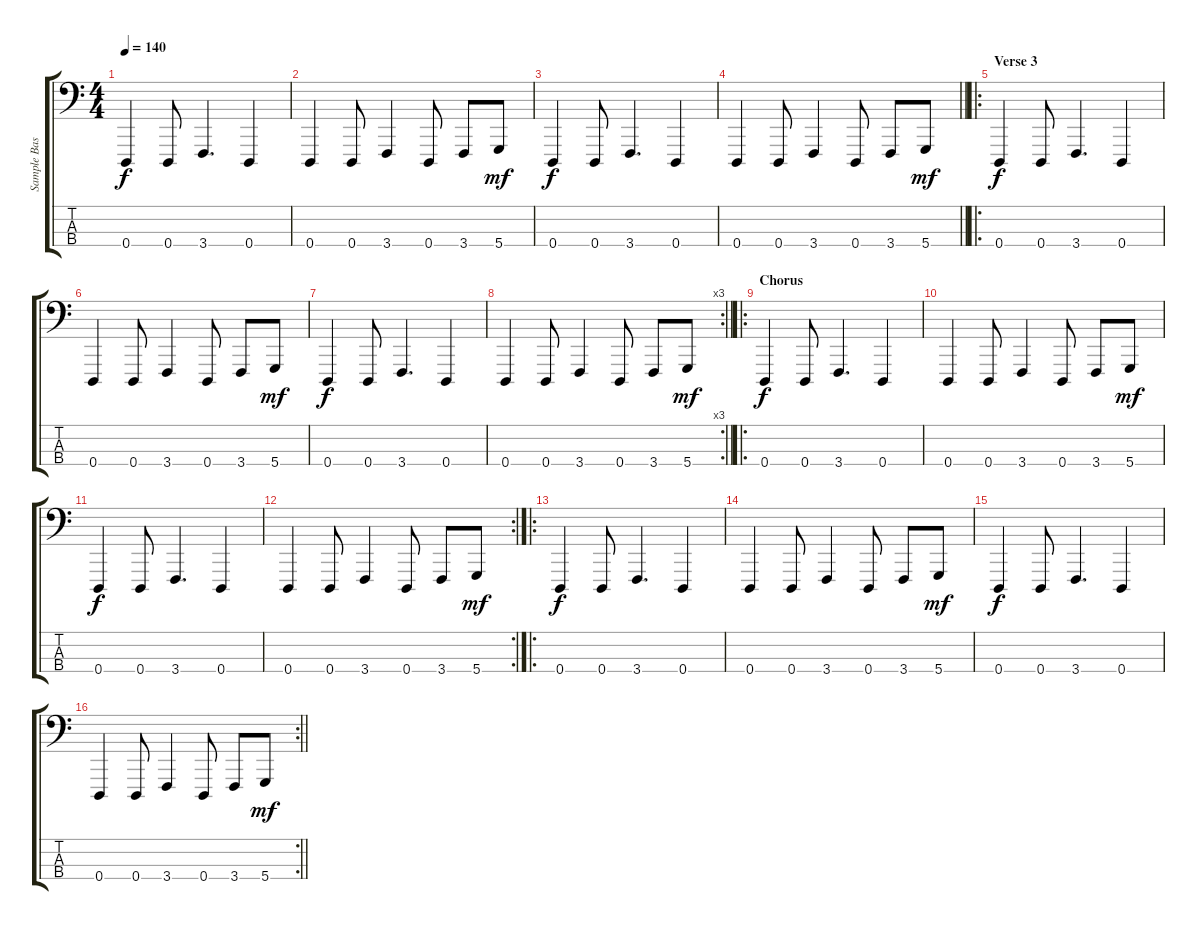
\track ("Sample Bassline" "Sample Bas") {instrument lead8bassandlead}
\staff {score tabs}
\tuning (G2 D2 A1 D1) {hide}
\ts (4 4)
\tempo 140
\clef f4
\ks c
0.4.4{dy f} 0.4.8 3.4.4{d} 0.4.4 |
0.4.4 0.4.8 3.4.4 0.4.8 3.4.8 5.4.8{dy mf} |
0.4.4{dy f} 0.4.8 3.4.4{d} 0.4.4 |
\barLineRight lightlight
0.4.4 0.4.8 3.4.4 0.4.8 3.4.8 5.4.8{dy mf} |
\ro
\section ("" "Verse 3")
0.4.4{dy f} 0.4.8 3.4.4{d} 0.4.4 |
0.4.4 0.4.8 3.4.4 0.4.8 3.4.8 5.4.8{dy mf} |
0.4.4{dy f} 0.4.8 3.4.4{d} 0.4.4 |
\rc 3
\barLineRight lightlight
0.4.4 0.4.8 3.4.4 0.4.8 3.4.8 5.4.8{dy mf} |
\ro
\section ("" "Chorus")
0.4.4{dy f} 0.4.8 3.4.4{d} 0.4.4 |
0.4.4 0.4.8 3.4.4 0.4.8 3.4.8 5.4.8{dy mf} |
0.4.4{dy f} 0.4.8 3.4.4{d} 0.4.4 |
\rc 2
0.4.4 0.4.8 3.4.4 0.4.8 3.4.8 5.4.8{dy mf} |
\ro
0.4.4{dy f} 0.4.8 3.4.4{d} 0.4.4 |
0.4.4 0.4.8 3.4.4 0.4.8 3.4.8 5.4.8{dy mf} |
0.4.4{dy f} 0.4.8 3.4.4{d} 0.4.4 |
\rc 2
\barLineRight lightlight
0.4.4 0.4.8 3.4.4 0.4.8 3.4.8 5.4.8{dy mf}
